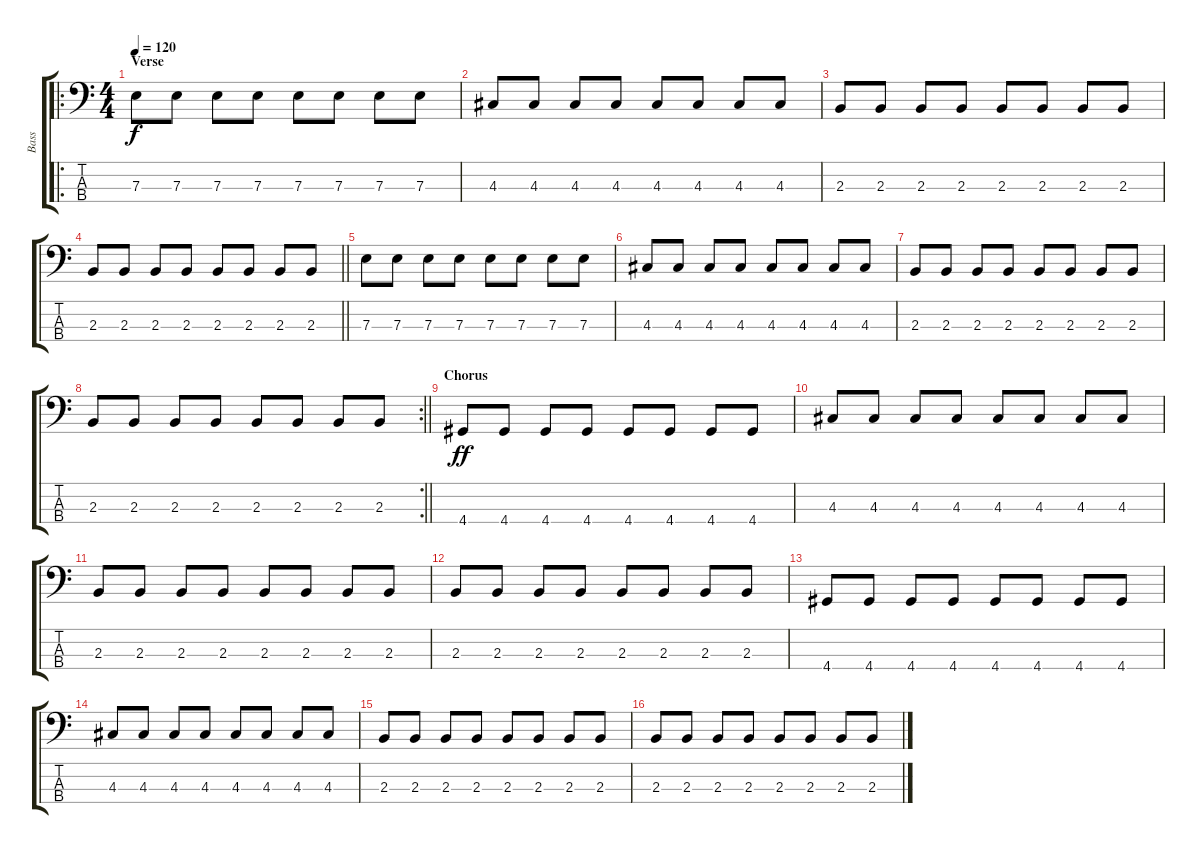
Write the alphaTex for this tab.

\track ("Bass" "Bass") {instrument electricbassfinger}
\staff {score tabs}
\tuning (G2 D2 A1 E1) {hide}
\ro
\ts (4 4)
\section ("" "Verse")
\tempo 120
\clef f4
\ks c
7.3.8{dy f} 7.3.8 7.3.8 7.3.8 7.3.8 7.3.8 7.3.8 7.3.8 |
4.3.8 4.3.8 4.3.8 4.3.8 4.3.8 4.3.8 4.3.8 4.3.8 |
2.3.8 2.3.8 2.3.8 2.3.8 2.3.8 2.3.8 2.3.8 2.3.8 |
\barLineRight lightlight
2.3.8 2.3.8 2.3.8 2.3.8 2.3.8 2.3.8 2.3.8 2.3.8 |
7.3.8 7.3.8 7.3.8 7.3.8 7.3.8 7.3.8 7.3.8 7.3.8 |
4.3.8 4.3.8 4.3.8 4.3.8 4.3.8 4.3.8 4.3.8 4.3.8 |
2.3.8 2.3.8 2.3.8 2.3.8 2.3.8 2.3.8 2.3.8 2.3.8 |
\rc 2
\barLineRight lightlight
2.3.8 2.3.8 2.3.8 2.3.8 2.3.8 2.3.8 2.3.8 2.3.8 |
\section ("" "Chorus")
4.4.8{dy ff} 4.4.8 4.4.8 4.4.8 4.4.8 4.4.8 4.4.8 4.4.8 |
4.3.8 4.3.8 4.3.8 4.3.8 4.3.8 4.3.8 4.3.8 4.3.8 |
2.3.8 2.3.8 2.3.8 2.3.8 2.3.8 2.3.8 2.3.8 2.3.8 |
2.3.8 2.3.8 2.3.8 2.3.8 2.3.8 2.3.8 2.3.8 2.3.8 |
4.4.8 4.4.8 4.4.8 4.4.8 4.4.8 4.4.8 4.4.8 4.4.8 |
4.3.8 4.3.8 4.3.8 4.3.8 4.3.8 4.3.8 4.3.8 4.3.8 |
2.3.8 2.3.8 2.3.8 2.3.8 2.3.8 2.3.8 2.3.8 2.3.8 |
2.3.8 2.3.8 2.3.8 2.3.8 2.3.8 2.3.8 2.3.8 2.3.8
